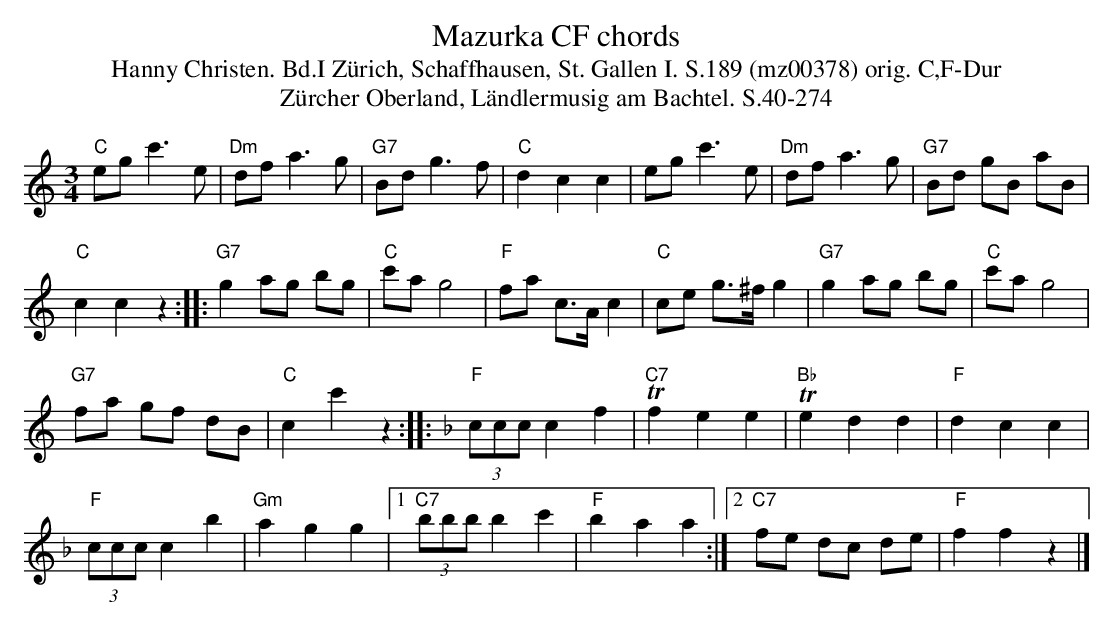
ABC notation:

X:1
T:Mazurka CF chords
T:Hanny Christen. Bd.I Zürich, Schaffhausen, St. Gallen I. S.189 (mz00378) orig. C,F-Dur
T: Z\"urcher Oberland, L\"andlermusig am Bachtel. S.40-274
M:3/4
L:1/8
K:C %%MIDI gchordon
"C"egc'3e | "Dm"dfa3g | "G7"Bdg3f | "C"d2c2c2 | egc'3e | "Dm"dfa3g | "G7"Bd gB aB |
"C"c2c2z2 :: "G7"g2ag bg | "C"c'ag4 | "F"fa c>Ac2 | "C"ce g>^fg2 | "G7"g2ag bg | "C"c'ag4 |
"G7"fa gf dB | "C"c2c'2z2 :: [K:F] (3"F"ccc c2f2 | "C7"Tf2e2e2 | "Bb"Te2d2d2 | "F"d2c2c2 |
(3"F"ccc c2b2 | "Gm"a2g2g2 |1 "C7"(3bbb b2c'2 | "F"b2a2a2 :|2 "C7"fe dc de | "F"f2f2z2 |]
